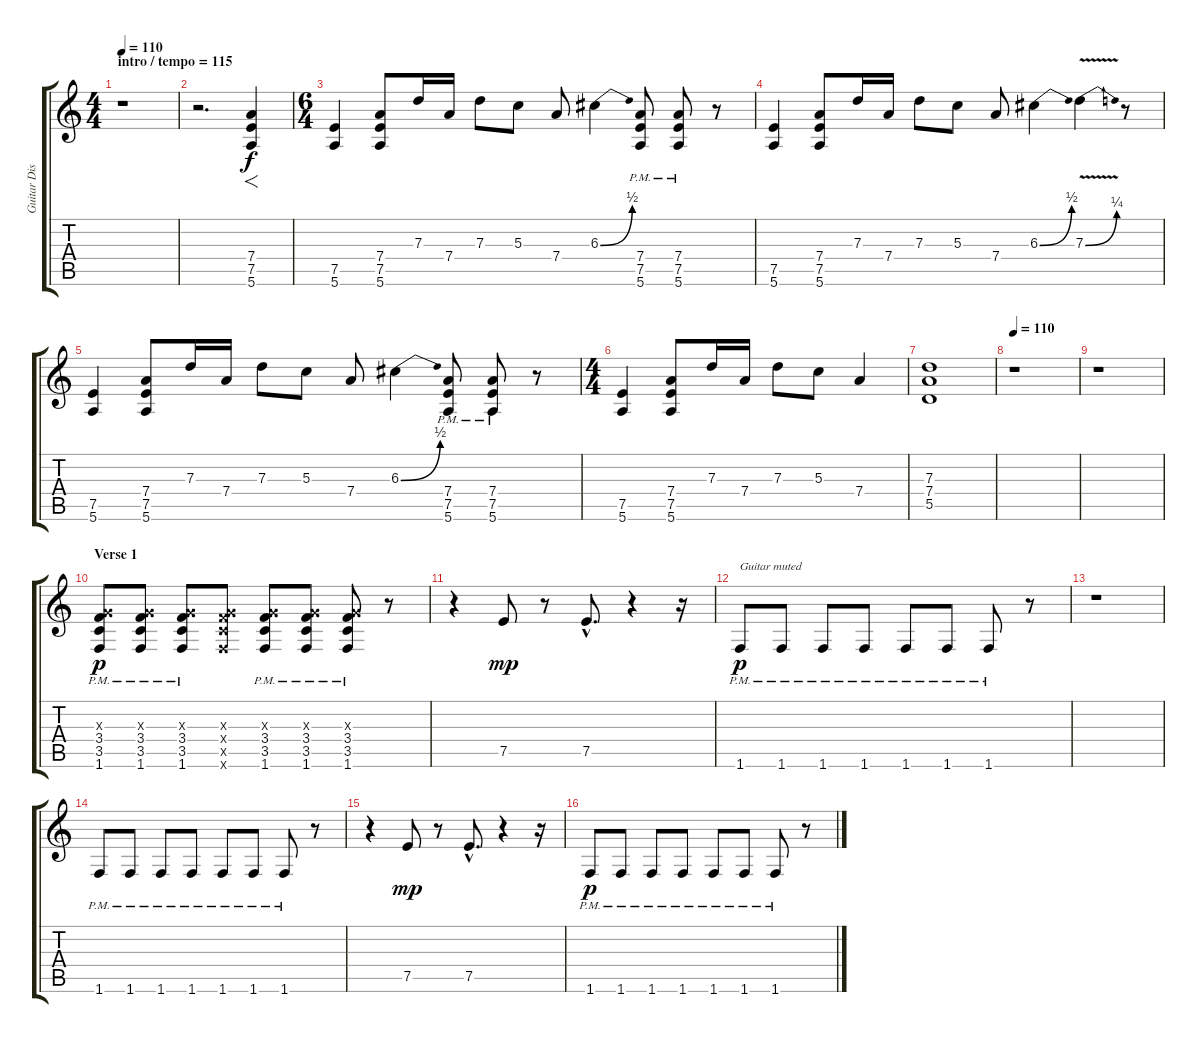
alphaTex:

\track ("Guitar Disto" "Guitar Dis") {instrument overdrivenguitar}
\staff {score tabs}
\tuning (E4 B3 G3 D3 A2 E2) {hide}
\ts (4 4)
\section ("" "intro / tempo = 115")
\tempo 110
\tempo 115
\tempo 110
\clef g2
\ks c
r.1{dy f instrument overdrivenguitar} |
r.2{d} (7.4 7.5 5.6).4{f} |
\ts (6 4)
(7.5 5.6).4 (7.4 7.5 5.6).8 7.3.16 7.4.16 7.3.8 5.3.8 7.4.8 6.3{be (bend 0 0 60 2)}.4 (7.4 7.5 5.6{pm}).8 (7.4 7.5 5.6{pm}).8 r.8 |
(7.5 5.6).4 (7.4 7.5 5.6).8 7.3.16 7.4.16 7.3.8 5.3.8 7.4.8 6.3{be (bend 0 0 60 2)}.4 7.3{be (bend 0 0 60 1) v}.4 r.8 |
(7.5 5.6).4 (7.4 7.5 5.6).8 7.3.16 7.4.16 7.3.8 5.3.8 7.4.8 6.3{be (bend 0 0 60 2)}.4 (7.4 7.5 5.6{pm}).8 (7.4 7.5 5.6{pm}).8 r.8 |
\ts (4 4)
(7.5 5.6).4 (7.4 7.5 5.6).8 7.3.16 7.4.16 7.3.8 5.3.8 7.4.4 |
(7.3 7.4 5.5).1 |
\tempo 110
r.1 |
r.1 |
\section ("" "Verse 1")
(0.3{x} 3.4{pm} 3.5 1.6).8{dy p} (0.3{x} 3.4{pm} 3.5 1.6).8 (0.3{x} 3.4{pm} 3.5 1.6).8 (0.3{x} 3.4{x} 3.5{x} 1.6{x}).8 (0.3{x} 3.4{pm} 3.5 1.6).8 (0.3{x} 3.4{pm} 3.5 1.6).8 (0.3{x} 3.4{pm} 3.5 1.6).8 r.8 |
r.4 7.5.8{dy mp} r.8 7.5{hac}.8{d} r.4 r.16 |
1.6{pm}.8{txt "Guitar muted" dy p} 1.6{pm}.8 1.6{pm}.8 1.6{pm}.8 1.6{pm}.8 1.6{pm}.8 1.6{pm}.8 r.8 |
r.1 |
1.6{pm}.8 1.6{pm}.8 1.6{pm}.8 1.6{pm}.8 1.6{pm}.8 1.6{pm}.8 1.6{pm}.8 r.8 |
r.4 7.5.8{dy mp} r.8 7.5{hac}.8{d} r.4 r.16 |
1.6{pm}.8{dy p} 1.6{pm}.8 1.6{pm}.8 1.6{pm}.8 1.6{pm}.8 1.6{pm}.8 1.6{pm}.8 r.8
